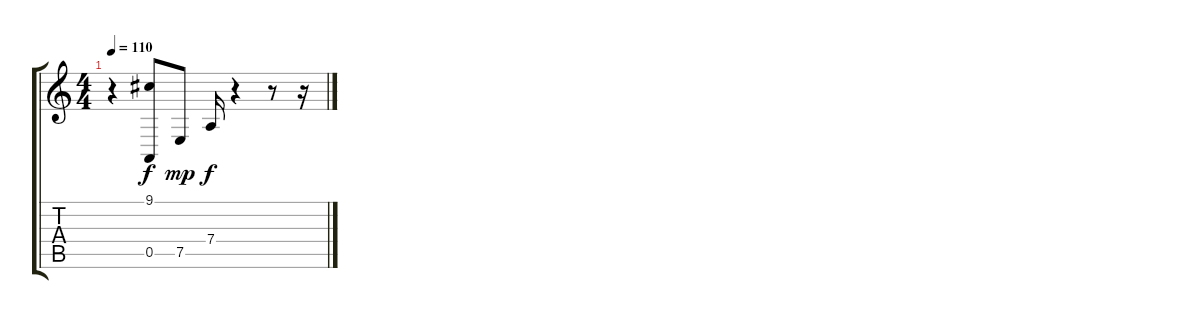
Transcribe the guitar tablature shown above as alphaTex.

\track "" {instrument acousticgrandpiano}
\staff {score tabs}
\tuning (E4 B3 G3 D3 A2 E2) {hide}
\ts (4 4)
\tempo 110
\clef g2
\ks c
r.4{dy ff} (9.1 0.5).8{dy f} 7.5.8{dy mp} 7.4.16{dy f} r.4 r.8 r.16
